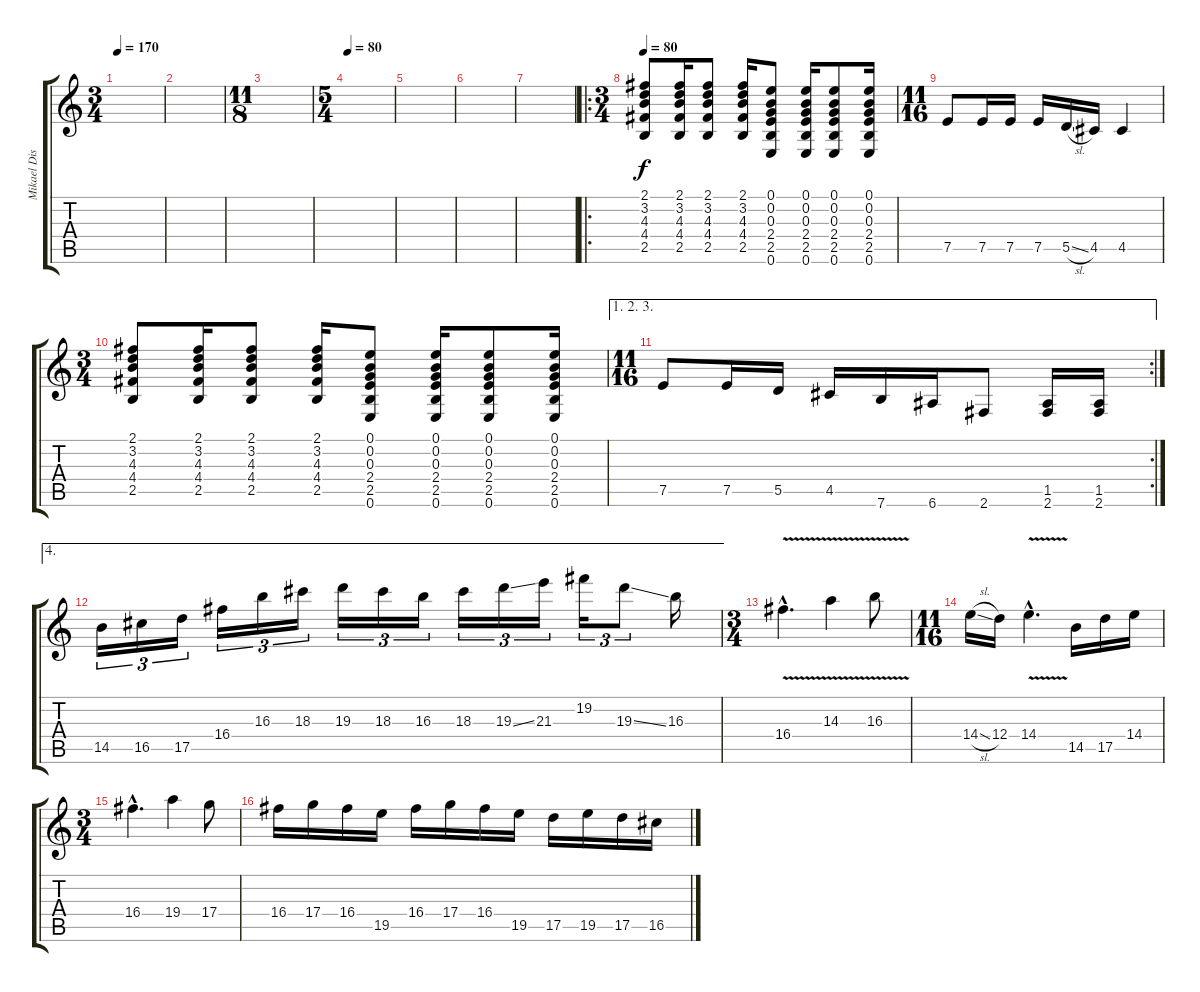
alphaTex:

\track ("Mikael Distortion" "Mikael Dis") {instrument distortionguitar}
\staff {score tabs}
\tuning (E4 B3 G3 D3 A2 E2) {hide}
\ts (3 4)
\tempo 170
\clef g2
\ks c
|
|
\ts (11 8)
|
\ts (5 4)
\tempo 80
|
|
|
|
\ro
\ts (3 4)
\tempo 80
(2.1 3.2 4.3 4.4 2.5).8 (2.1 3.2 4.3 4.4 2.5).16 (2.1 3.2 4.3 4.4 2.5).8 (2.1 3.2 4.3 4.4 2.5).16 (0.1 0.2 0.3 2.4 2.5 0.6).8 (0.1 0.2 0.3 2.4 2.5 0.6).16 (0.1 0.2 0.3 2.4 2.5 0.6).8 (0.1 0.2 0.3 2.4 2.5 0.6).16 |
\ts (11 16)
7.5.8 7.5.16 7.5.16 7.5.16 5.5{sl}.16 4.5.16 4.5.4 |
\ts (3 4)
(2.1 3.2 4.3 4.4 2.5).8 (2.1 3.2 4.3 4.4 2.5).16 (2.1 3.2 4.3 4.4 2.5).8 (2.1 3.2 4.3 4.4 2.5).16 (0.1 0.2 0.3 2.4 2.5 0.6).8 (0.1 0.2 0.3 2.4 2.5 0.6).16 (0.1 0.2 0.3 2.4 2.5 0.6).8 (0.1 0.2 0.3 2.4 2.5 0.6).16 |
\ae (1 2 3)
\rc 2
\ts (11 16)
7.5.8 7.5.16 5.5.16 4.5.16 7.6.16 6.6.16 2.6.8 (1.5 2.6).16 (1.5 2.6).16 |
\ae 4
14.5.16{tu (3 2)} 16.5.16{tu (3 2)} 17.5.16{tu (3 2)} 16.4.16{tu (3 2)} 16.3.16{tu (3 2)} 18.3.16{tu (3 2)} 19.3.16{tu (3 2)} 18.3.16{tu (3 2)} 16.3.16{tu (3 2)} 18.3.16{tu (3 2)} 19.3{ss}.16{tu (3 2)} 21.3.16{tu (3 2)} 19.2.16{tu (3 2)} 19.3{ss}.8{tu (3 2)} 16.3.16 |
\ts (3 4)
16.4{v hac}.4{d} 14.3{v}.4 16.3{v}.8 |
\ts (11 16)
14.4{sl}.16 12.4.16 14.4{v hac}.4{d} 14.5.16 17.5.16 14.4.16 |
\ts (3 4)
16.4{hac}.4{d} 19.4.4 17.4.8 |
16.4.16 17.4.16 16.4.16 19.5.16 16.4.16 17.4.16 16.4.16 19.5.16 17.5.16 19.5.16 17.5.16 16.5.16
